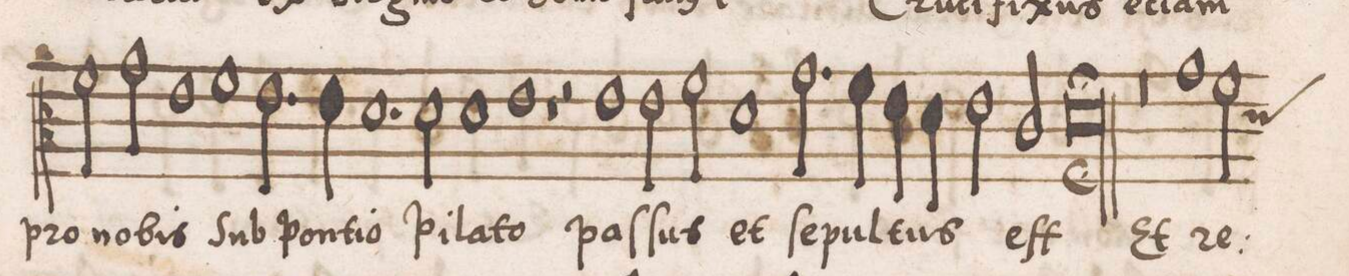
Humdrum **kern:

**kern	**text
*I"CANTVS	*
*clefC3	*
*k[]	*
*met(c|)	*
*M2/1	*
2f\	pro
2g\	no-
=80	=80
1e	-bis
1f	Sub
=81	=81
2.e\	pon-
4e\	-ti-
1.d	-o
=82	=82
2d\	Pi-
1d	-la-
=83	=83
1e	-to
1r	.
=84	=84
2r	.
1e	paſ-
2e\	-ſus
=85	=85
2f\	.
1d	et
2.g\	ſe-
=86	=86
4f\	-pul-
4e\	-tus
4d\	.
2e\	.
2c/	eſt
=87	=87
0d;	.
=88||	=88||
0r	.
=89	=89
1g	Et
*custos:d	*
2f\	re-
*-	*-
